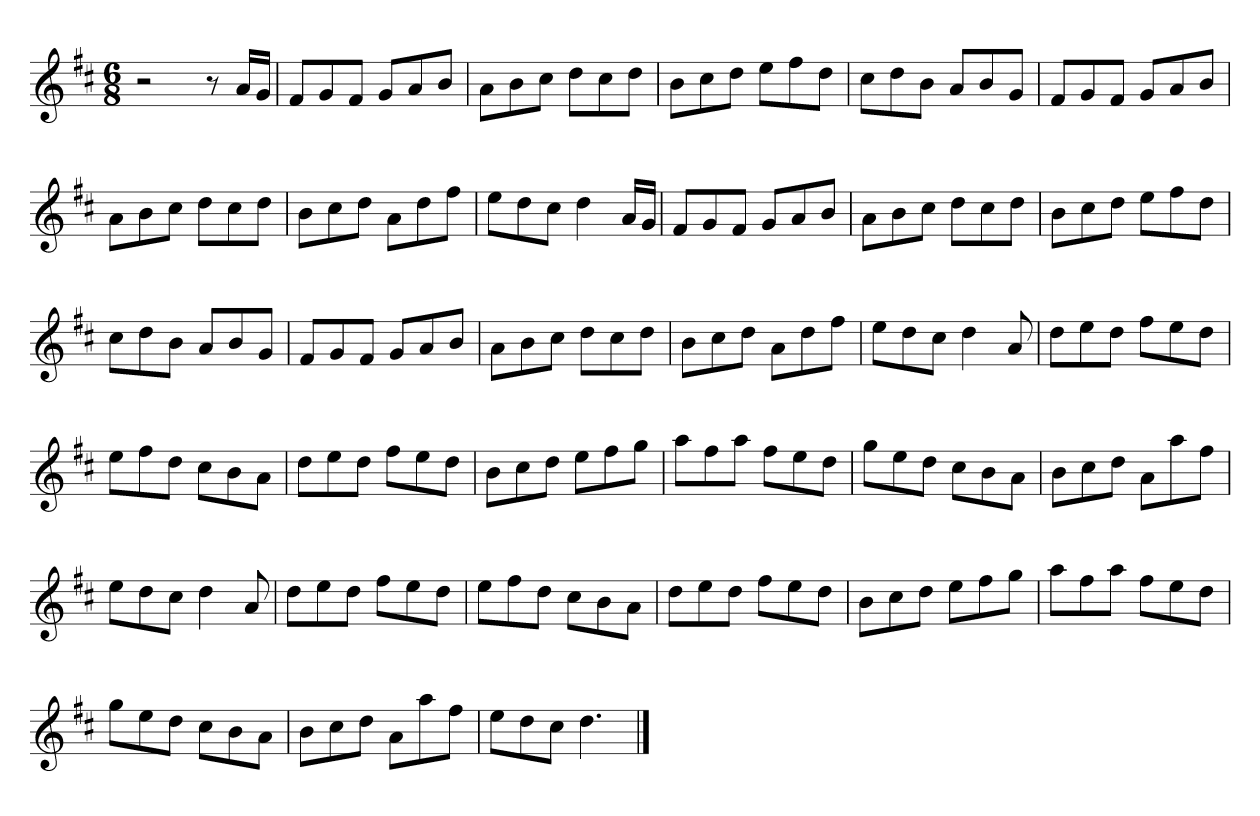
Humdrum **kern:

**kern
*part1
*staff1
*clefG2
*k[f#c#]
*M6/8
=
2r
8r
16a/LL
16g/JJ
=
8f#/L
8g/
8f#/J
8g/L
8a/
8b/J
=
8a\L
8b\
8cc#\J
8dd\L
8cc#\
8dd\J
=
8b\L
8cc#\
8dd\J
8ee\L
8ff#\
8dd\J
=
8cc#\L
8dd\
8b\J
8a/L
8b/
8g/J
=
8f#/L
8g/
8f#/J
8g/L
8a/
8b/J
=
8a\L
8b\
8cc#\J
8dd\L
8cc#\
8dd\J
=
8b\L
8cc#\
8dd\J
8a\L
8dd\
8ff#\J
=
8ee\L
8dd\
8cc#\J
4dd\
16a/LL
16g/JJ
=
8f#/L
8g/
8f#/J
8g/L
8a/
8b/J
=
8a\L
8b\
8cc#\J
8dd\L
8cc#\
8dd\J
=
8b\L
8cc#\
8dd\J
8ee\L
8ff#\
8dd\J
=
8cc#\L
8dd\
8b\J
8a/L
8b/
8g/J
=
8f#/L
8g/
8f#/J
8g/L
8a/
8b/J
=
8a\L
8b\
8cc#\J
8dd\L
8cc#\
8dd\J
=
8b\L
8cc#\
8dd\J
8a\L
8dd\
8ff#\J
=
8ee\L
8dd\
8cc#\J
4dd\
8a/
=
8dd\L
8ee\
8dd\J
8ff#\L
8ee\
8dd\J
=
8ee\L
8ff#\
8dd\J
8cc#\L
8b\
8a\J
=
8dd\L
8ee\
8dd\J
8ff#\L
8ee\
8dd\J
=
8b\L
8cc#\
8dd\J
8ee\L
8ff#\
8gg\J
=
8aa\L
8ff#\
8aa\J
8ff#\L
8ee\
8dd\J
=
8gg\L
8ee\
8dd\J
8cc#\L
8b\
8a\J
=
8b\L
8cc#\
8dd\J
8a\L
8aa\
8ff#\J
=
8ee\L
8dd\
8cc#\J
4dd\
8a/
=
8dd\L
8ee\
8dd\J
8ff#\L
8ee\
8dd\J
=
8ee\L
8ff#\
8dd\J
8cc#\L
8b\
8a\J
=
8dd\L
8ee\
8dd\J
8ff#\L
8ee\
8dd\J
=
8b\L
8cc#\
8dd\J
8ee\L
8ff#\
8gg\J
=
8aa\L
8ff#\
8aa\J
8ff#\L
8ee\
8dd\J
=
8gg\L
8ee\
8dd\J
8cc#\L
8b\
8a\J
=
8b\L
8cc#\
8dd\J
8a\L
8aa\
8ff#\J
=
8ee\L
8dd\
8cc#\J
4.dd\
==
*-
